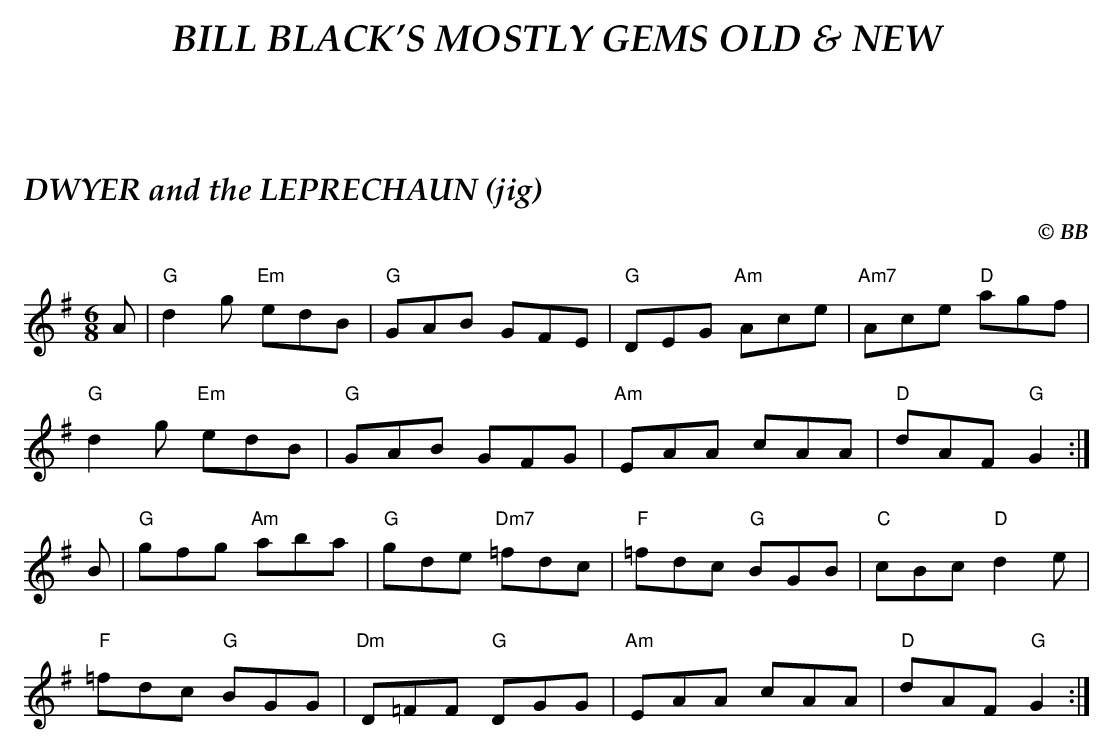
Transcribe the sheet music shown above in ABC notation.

X:1
T:DWYER and the LEPRECHAUN (jig)
C:© BB
M:6/8
L:1/8
K:G
A|"G"d2 g "Em"edB|"G"GAB GFE|"G"DEG "Am"Ace|"Am7"Ace "D"agf|
"G"d2 g "Em"edB|"G"GAB GFG|"Am"EAA cAA|"D"dAF "G"G2 :|
B|"G"gfg "Am"aba|"G"gde "Dm7"=fdc|"F"=fdc "G"BGB|"C"cBc "D"d2e|
"F"=fdc "G"BGG|"Dm"D=FF "G"DGG|"Am"EAA cAA|"D"dAF "G"G2 :|
